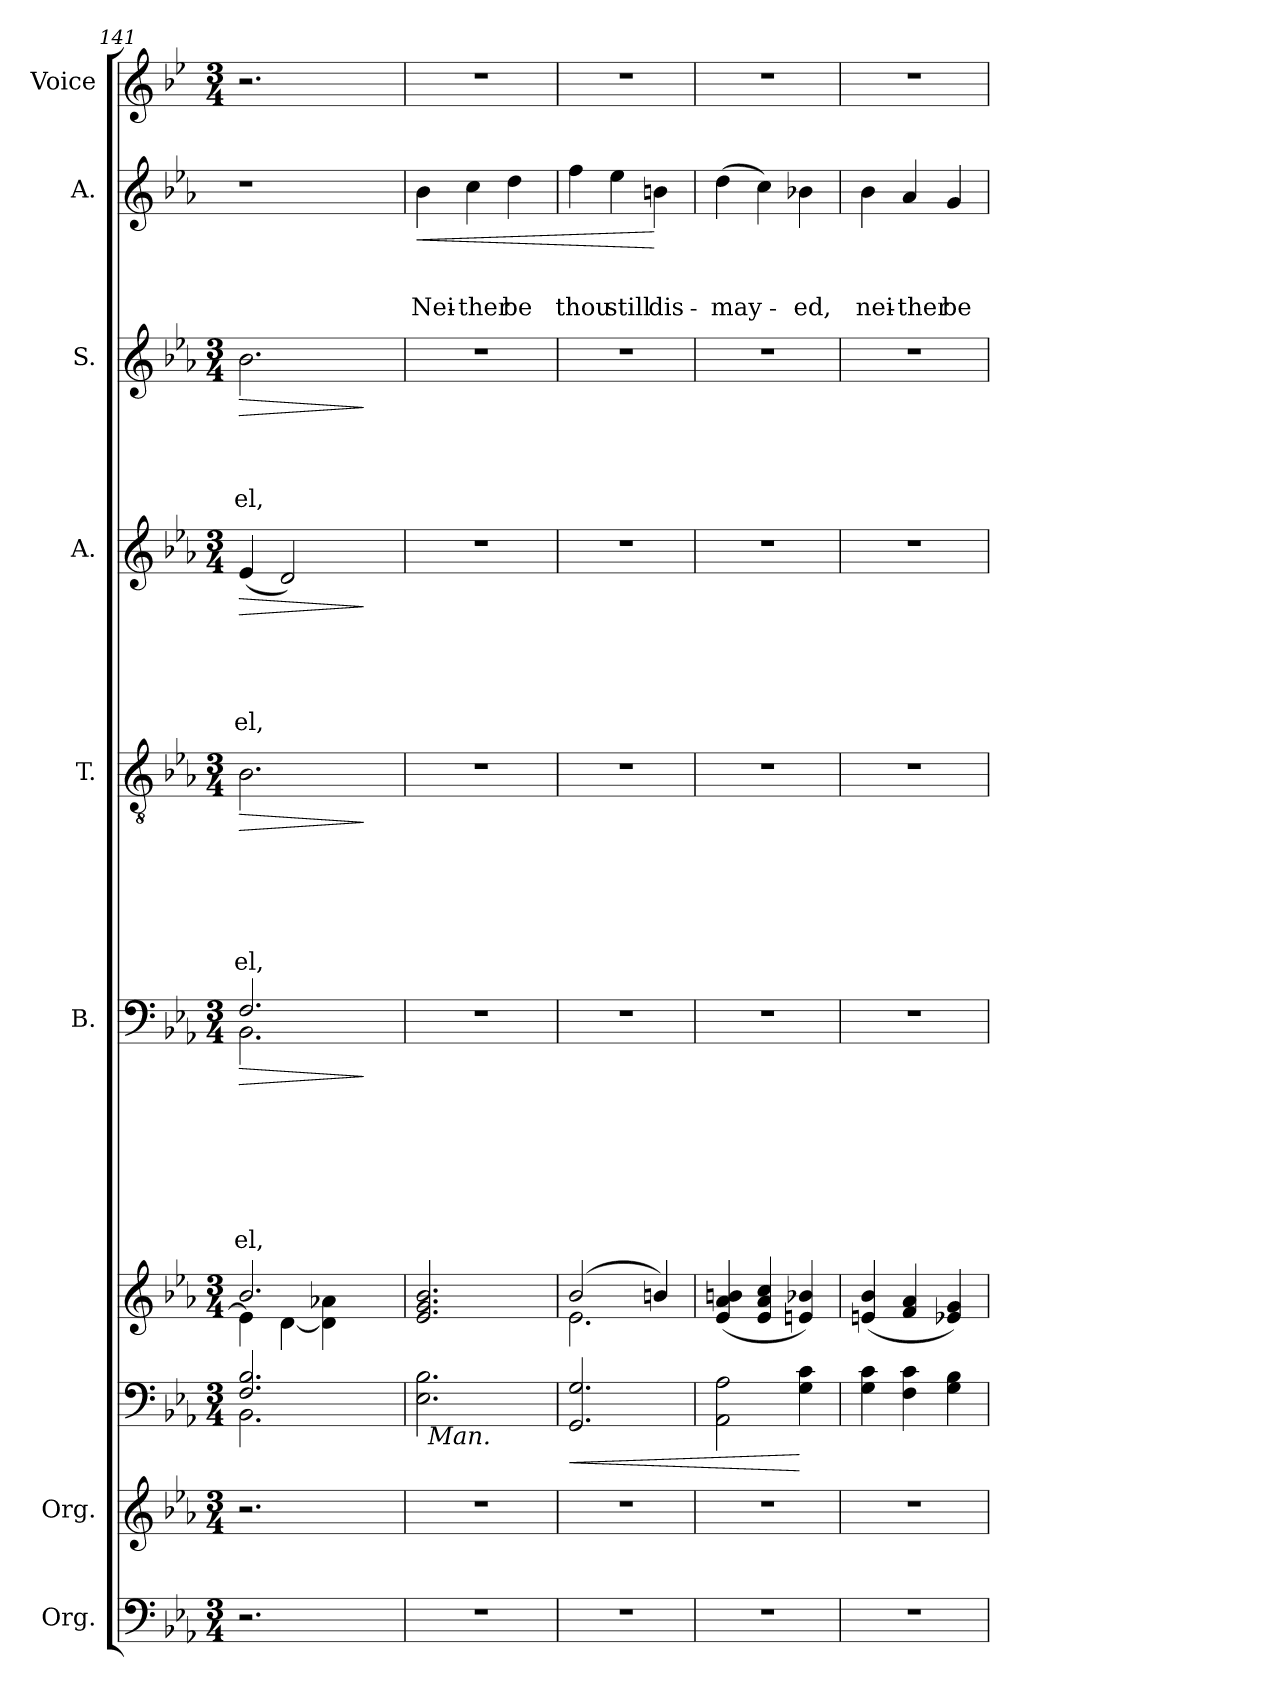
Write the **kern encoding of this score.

**kern	**kern	**kern	**dynam	**kern	**kern	**text	**text	**text	**text	**text	**text	**text	**dynam	**kern	**text	**text	**text	**text	**text	**text	**dynam	**kern	**text	**text	**text	**text	**text	**dynam	**kern	**text	**text	**text	**text	**dynam	**kern	**text	**text	**text	**dynam	**kern
*part10	*part9	*part8	*part8	*part7	*part6	*part6	*part6	*part6	*part6	*part6	*part6	*part6	*part6	*part5	*part5	*part5	*part5	*part5	*part5	*part5	*part5	*part4	*part4	*part4	*part4	*part4	*part4	*part4	*part3	*part3	*part3	*part3	*part3	*part3	*part2	*part2	*part2	*part2	*part2	*part1
*staff10	*staff9	*staff8	*staff8	*staff7	*staff6	*staff6	*staff6	*staff6	*staff6	*staff6	*staff6	*staff6	*staff6	*staff5	*staff5	*staff5	*staff5	*staff5	*staff5	*staff5	*staff5	*staff4	*staff4	*staff4	*staff4	*staff4	*staff4	*staff4	*staff3	*staff3	*staff3	*staff3	*staff3	*staff3	*staff2	*staff2	*staff2	*staff2	*staff2	*staff1
*I"Org.	*I"Org.	*	*	*	*I"B.	*	*	*	*	*	*	*	*	*I"T.	*	*	*	*	*	*	*	*I"A.	*	*	*	*	*	*	*I"S.	*	*	*	*	*	*I"A.	*	*	*	*	*I"Voice
*	*	*	*	*	*I'B.	*	*	*	*	*	*	*	*	*I'T.	*	*	*	*	*	*	*	*I'A.	*	*	*	*	*	*	*I'S.	*	*	*	*	*	*	*	*	*	*	*
*clefF4	*clefG2	*clefF4	*	*clefG2	*clefF4	*	*	*	*	*	*	*	*	*clefGv2	*	*	*	*	*	*	*	*clefG2	*	*	*	*	*	*	*clefG2	*	*	*	*	*	*clefG2	*	*	*	*	*clefG2
*k[b-e-a-]	*k[b-e-a-]	*k[b-e-a-]	*	*k[b-e-a-]	*k[b-e-a-]	*	*	*	*	*	*	*	*	*k[b-e-a-]	*	*	*	*	*	*	*	*k[b-e-a-]	*	*	*	*	*	*	*k[b-e-a-]	*	*	*	*	*	*k[b-e-a-]	*	*	*	*	*k[b-e-]
*E-:	*E-:	*E-:	*	*E-:	*E-:	*	*	*	*	*	*	*	*	*E-:	*	*	*	*	*	*	*	*E-:	*	*	*	*	*	*	*E-:	*	*	*	*	*	*E-:	*	*	*	*	*B-:
*M3/4	*M3/4	*M3/4	*	*M3/4	*M3/4	*	*	*	*	*	*	*	*	*M3/4	*	*	*	*	*	*	*	*M3/4	*	*	*	*	*	*	*M3/4	*	*	*	*	*	*	*	*	*	*	*M3/4
=141	=141	=141	=141	=141	=141	=141	=141	=141	=141	=141	=141	=141	=141	=141	=141	=141	=141	=141	=141	=141	=141	=141	=141	=141	=141	=141	=141	=141	=141	=141	=141	=141	=141	=141	=141	=141	=141	=141	=141	=141
*	*	*^	*	*^	*	*	*	*	*	*	*	*	*	*	*	*	*	*	*	*	*	*	*	*	*	*	*	*	*	*	*	*	*	*	*	*	*	*	*	*
!	!	!	!	!	!	!	!	!	!	!	!	!	!	!LO:LY:b	!LO:HP:b	!	!	!	!	!	!	!LO:LY:b	!LO:HP:b	!	!	!	!	!	!LO:LY:b	!LO:HP:b	!	!	!	!	!LO:LY:b	!LO:HP:b	!LO:N:vis=1	!	!	!	!	!
*	*	*	*	*	*	*	*^	*	*	*	*	*	*	*	*	*	*	*	*	*	*	*	*	*	*	*	*	*	*	*	*	*	*	*	*	*	*	*	*	*	*	*
2.r	2.r	2.F/ 2.B-/	2.BB-\	.	2.b-/	4e-\]	2.F/	2.BB-\	.	.	.	.	.	.	-el,	>	2.B-\	.	.	.	.	.	-el,	>	(<4e-/	.	.	.	.	-el,	>	2.b-\	.	.	.	-el,	>	1r	.	.	.	.	2.r
.	.	.	.	.	.	[<4d\	.	.	.	.	.	.	.	.	.	.	.	.	.	.	.	.	.	.	2d/)	.	.	.	.	.	.	.	.	.	.	.	.	.	.	.	.	.	.
.	.	.	.	.	.	4d\] 4a-X\	.	.	.	.	.	.	.	.	.	.	.	.	.	.	.	.	.	.	.	.	.	.	.	.	.	.	.	.	.	.	.	.	.	.	.	.	.
4ryy	4ryy	4ryy	4ryy	.	4ryy	4ryy	4ryy	4ryy	.	.	.	.	.	.	.	]	4ryy	.	.	.	.	.	.	]	4ryy	.	.	.	.	.	]	4ryy	.	.	.	.	]	.	.	.	.	.	4ryy
=142	=142	=142	=142	=142	=142	=142	=142	=142	=142	=142	=142	=142	=142	=142	=142	=142	=142	=142	=142	=142	=142	=142	=142	=142	=142	=142	=142	=142	=142	=142	=142	=142	=142	=142	=142	=142	=142	=142	=142	=142	=142	=142	=142
!	!	!	!	!	!	!	!LO:N:vis=1	!	!	!	!	!	!	!	!	!	!LO:N:vis=1	!	!	!	!	!	!	!	!LO:N:vis=1	!	!	!	!	!	!	!LO:N:vis=1	!	!	!	!	!	!	!	!	!LO:LY:b	!LO:HP:b	!
*	*	*	*	*	*v	*v	*	*	*	*	*	*	*	*	*	*	*	*	*	*	*	*	*	*	*	*	*	*	*	*	*	*	*	*	*	*	*	*	*	*	*	*	*
*	*	*	*	*	*	*v	*v	*	*	*	*	*	*	*	*	*	*	*	*	*	*	*	*	*	*	*	*	*	*	*	*	*	*	*	*	*	*	*	*	*	*	*
2.r	2.r	2.E-\ 2.B-\	32ryy	.	2.e-/ 2.g/ 2.b-/	2.r	.	.	.	.	.	.	.	.	2.r	.	.	.	.	.	.	.	2.r	.	.	.	.	.	.	2.r	.	.	.	.	.	4b-\	.	.	Nei-	<	2.r
!	!	!	!LO:TX:b:i:t=Man.	!	!	!	!	!	!	!	!	!	!	!	!	!	!	!	!	!	!	!	!	!	!	!	!	!	!	!	!	!	!	!	!	!	!	!	!	!	!
.	.	.	2ryy	.	.	.	.	.	.	.	.	.	.	.	.	.	.	.	.	.	.	.	.	.	.	.	.	.	.	.	.	.	.	.	.	.	.	.	.	.	.
!	!	!	!	!	!	!	!	!	!	!	!	!	!	!	!	!	!	!	!	!	!	!	!	!	!	!	!	!	!	!	!	!	!	!	!	!	!	!	!LO:LY:b	!	!
.	.	.	.	.	.	.	.	.	.	.	.	.	.	.	.	.	.	.	.	.	.	.	.	.	.	.	.	.	.	.	.	.	.	.	.	4cc\	.	.	-ther	.	.
!	!	!	!	!	!	!	!	!	!	!	!	!	!	!	!	!	!	!	!	!	!	!	!	!	!	!	!	!	!	!	!	!	!	!	!	!	!	!	!LO:LY:b	!	!
.	.	.	.	.	.	.	.	.	.	.	.	.	.	.	.	.	.	.	.	.	.	.	.	.	.	.	.	.	.	.	.	.	.	.	.	4dd\	.	.	be	.	.
.	.	.	8..ryy	.	.	.	.	.	.	.	.	.	.	.	.	.	.	.	.	.	.	.	.	.	.	.	.	.	.	.	.	.	.	.	.	.	.	.	.	.	.
=143	=143	=143	=143	=143	=143	=143	=143	=143	=143	=143	=143	=143	=143	=143	=143	=143	=143	=143	=143	=143	=143	=143	=143	=143	=143	=143	=143	=143	=143	=143	=143	=143	=143	=143	=143	=143	=143	=143	=143	=143	=143
!	!	!	!	!LO:HP:b	!	!LO:N:vis=1	!	!	!	!	!	!	!	!	!LO:N:vis=1	!	!	!	!	!	!	!	!LO:N:vis=1	!	!	!	!	!	!	!LO:N:vis=1	!	!	!	!	!	!	!	!	!LO:LY:b	!	!
*	*	*v	*v	*	*^	*	*	*	*	*	*	*	*	*	*	*	*	*	*	*	*	*	*	*	*	*	*	*	*	*	*	*	*	*	*	*	*	*	*	*	*
2.r	2.r	2.GG/ 2.G/	<	(2b-/	2.e-\	2.r	.	.	.	.	.	.	.	.	2.r	.	.	.	.	.	.	.	2.r	.	.	.	.	.	.	2.r	.	.	.	.	.	4ff\	.	.	thou	.	2.r
!	!	!	!	!	!	!	!	!	!	!	!	!	!	!	!	!	!	!	!	!	!	!	!	!	!	!	!	!	!	!	!	!	!	!	!	!	!	!	!LO:LY:b	!	!
.	.	.	.	.	.	.	.	.	.	.	.	.	.	.	.	.	.	.	.	.	.	.	.	.	.	.	.	.	.	.	.	.	.	.	.	4ee-\	.	.	still	.	.
!	!	!	!	!	!	!	!	!	!	!	!	!	!	!	!	!	!	!	!	!	!	!	!	!	!	!	!	!	!	!	!	!	!	!	!	!	!	!	!LO:LY:b	!	!
.	.	.	.	4bn/)	.	.	.	.	.	.	.	.	.	.	.	.	.	.	.	.	.	.	.	.	.	.	.	.	.	.	.	.	.	.	.	4bn\	.	.	dis-	[	.
*	*	*	*	*v	*v	*	*	*	*	*	*	*	*	*	*	*	*	*	*	*	*	*	*	*	*	*	*	*	*	*	*	*	*	*	*	*	*	*	*	*	*
=144	=144	=144	=144	=144	=144	=144	=144	=144	=144	=144	=144	=144	=144	=144	=144	=144	=144	=144	=144	=144	=144	=144	=144	=144	=144	=144	=144	=144	=144	=144	=144	=144	=144	=144	=144	=144	=144	=144	=144	=144
!	!	!	!	!	!LO:N:vis=1	!	!	!	!	!	!	!	!	!LO:N:vis=1	!	!	!	!	!	!	!	!LO:N:vis=1	!	!	!	!	!	!	!LO:N:vis=1	!	!	!	!	!	!	!	!	!LO:LY:b	!	!
2.r	2.r	2AA-\ 2A-\	.	(<4e-/ 4a-/ 4bn/	2.r	.	.	.	.	.	.	.	.	2.r	.	.	.	.	.	.	.	2.r	.	.	.	.	.	.	2.r	.	.	.	.	.	(>4dd\	.	.	-may-	.	2.r
.	.	.	.	4e-/ 4a-/ 4cc/	.	.	.	.	.	.	.	.	.	.	.	.	.	.	.	.	.	.	.	.	.	.	.	.	.	.	.	.	.	.	4cc\)	.	.	.	.	.
!	!	!	!	!	!	!	!	!	!	!	!	!	!	!	!	!	!	!	!	!	!	!	!	!	!	!	!	!	!	!	!	!	!	!	!	!	!	!LO:LY:b	!	!
.	.	4G\ 4c\	[	4en/ 4b-X/)	.	.	.	.	.	.	.	.	.	.	.	.	.	.	.	.	.	.	.	.	.	.	.	.	.	.	.	.	.	.	4b-X\	.	.	-ed,	.	.
=145	=145	=145	=145	=145	=145	=145	=145	=145	=145	=145	=145	=145	=145	=145	=145	=145	=145	=145	=145	=145	=145	=145	=145	=145	=145	=145	=145	=145	=145	=145	=145	=145	=145	=145	=145	=145	=145	=145	=145	=145
!	!	!	!	!	!LO:N:vis=1	!	!	!	!	!	!	!	!	!LO:N:vis=1	!	!	!	!	!	!	!	!LO:N:vis=1	!	!	!	!	!	!	!LO:N:vis=1	!	!	!	!	!	!	!	!	!LO:LY:b	!	!
2.r	2.r	4G\ 4c\	.	(<4en/ 4b-/	2.r	.	.	.	.	.	.	.	.	2.r	.	.	.	.	.	.	.	2.r	.	.	.	.	.	.	2.r	.	.	.	.	.	4b-\	.	.	nei-	.	2.r
!	!	!	!	!	!	!	!	!	!	!	!	!	!	!	!	!	!	!	!	!	!	!	!	!	!	!	!	!	!	!	!	!	!	!	!	!	!	!LO:LY:b	!	!
.	.	4F\ 4c\	.	4f/ 4a-/	.	.	.	.	.	.	.	.	.	.	.	.	.	.	.	.	.	.	.	.	.	.	.	.	.	.	.	.	.	.	4a-/	.	.	-ther	.	.
!	!	!	!	!	!	!	!	!	!	!	!	!	!	!	!	!	!	!	!	!	!	!	!	!	!	!	!	!	!	!	!	!	!	!	!	!	!	!LO:LY:b	!	!
.	.	4G\ 4B-\	.	4e-X/ 4g/)	.	.	.	.	.	.	.	.	.	.	.	.	.	.	.	.	.	.	.	.	.	.	.	.	.	.	.	.	.	.	4g/	.	.	be	.	.
=	=	=	=	=	=	=	=	=	=	=	=	=	=	=	=	=	=	=	=	=	=	=	=	=	=	=	=	=	=	=	=	=	=	=	=	=	=	=	=	=
*-	*-	*-	*-	*-	*-	*-	*-	*-	*-	*-	*-	*-	*-	*-	*-	*-	*-	*-	*-	*-	*-	*-	*-	*-	*-	*-	*-	*-	*-	*-	*-	*-	*-	*-	*-	*-	*-	*-	*-	*-
